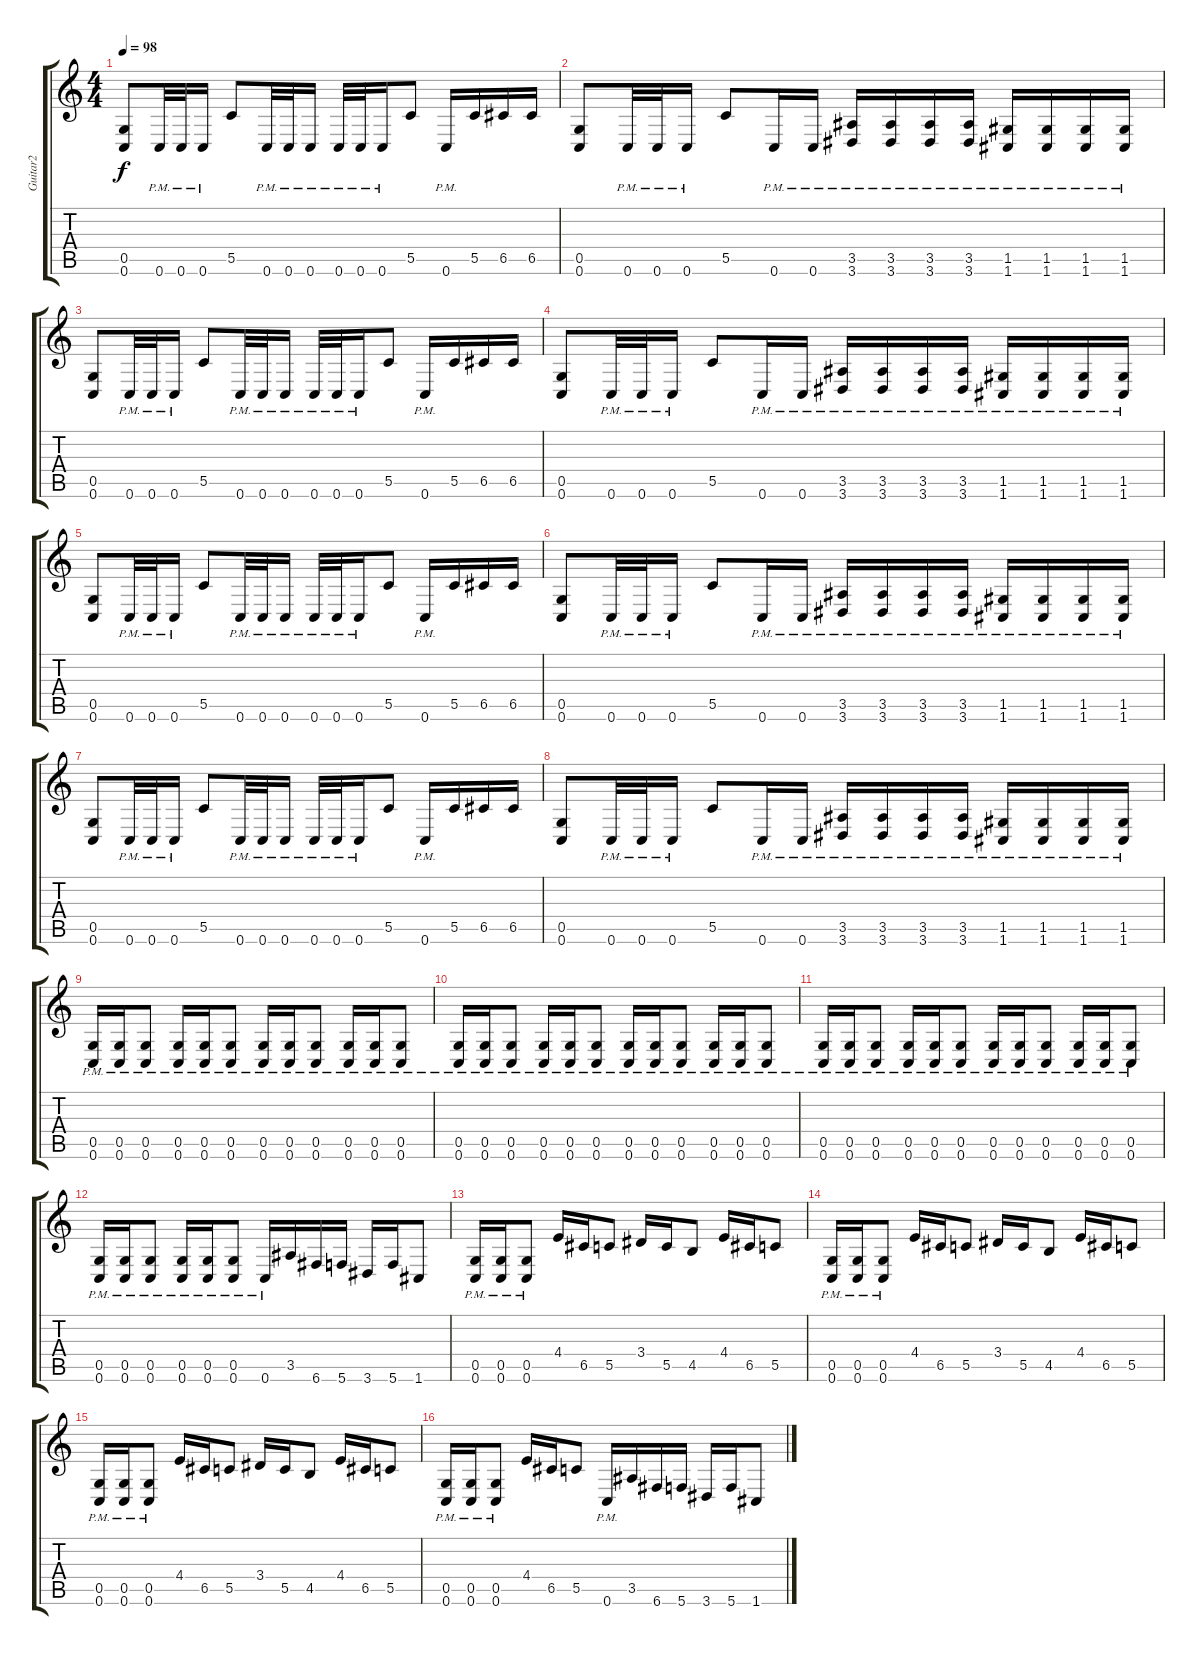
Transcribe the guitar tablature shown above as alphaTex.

\track ("Guitar2" "Guitar2") {instrument distortionguitar}
\staff {score tabs}
\tuning (D4 A3 F3 C3 G2 C2) {hide}
\ts (4 4)
\tempo 98
\clef g2
\ks c
(0.5 0.6).8{dy f} 0.6{pm}.32 0.6{pm}.32 0.6{pm}.16 5.5.8 0.6{pm}.32 0.6{pm}.32 0.6{pm}.16 0.6{pm}.32 0.6{pm}.32 0.6{pm}.16 5.5.8 0.6{pm}.16 5.5.16 6.5.16 6.5.16 |
(0.5 0.6).8 0.6{pm}.32 0.6{pm}.32 0.6{pm}.16 5.5.8 0.6{pm}.16 0.6{pm}.16 (3.5{pm} 3.6{pm}).16 (3.5{pm} 3.6{pm}).16 (3.5{pm} 3.6{pm}).16 (3.5{pm} 3.6{pm}).16 (1.5{pm} 1.6{pm}).16 (1.5{pm} 1.6{pm}).16 (1.5{pm} 1.6{pm}).16 (1.5{pm} 1.6{pm}).16 |
(0.5 0.6).8 0.6{pm}.32 0.6{pm}.32 0.6{pm}.16 5.5.8 0.6{pm}.32 0.6{pm}.32 0.6{pm}.16 0.6{pm}.32 0.6{pm}.32 0.6{pm}.16 5.5.8 0.6{pm}.16 5.5.16 6.5.16 6.5.16 |
(0.5 0.6).8 0.6{pm}.32 0.6{pm}.32 0.6{pm}.16 5.5.8 0.6{pm}.16 0.6{pm}.16 (3.5{pm} 3.6{pm}).16 (3.5{pm} 3.6{pm}).16 (3.5{pm} 3.6{pm}).16 (3.5{pm} 3.6{pm}).16 (1.5{pm} 1.6{pm}).16 (1.5{pm} 1.6{pm}).16 (1.5{pm} 1.6{pm}).16 (1.5{pm} 1.6{pm}).16 |
(0.5 0.6).8 0.6{pm}.32 0.6{pm}.32 0.6{pm}.16 5.5.8 0.6{pm}.32 0.6{pm}.32 0.6{pm}.16 0.6{pm}.32 0.6{pm}.32 0.6{pm}.16 5.5.8 0.6{pm}.16 5.5.16 6.5.16 6.5.16 |
(0.5 0.6).8 0.6{pm}.32 0.6{pm}.32 0.6{pm}.16 5.5.8 0.6{pm}.16 0.6{pm}.16 (3.5{pm} 3.6{pm}).16 (3.5{pm} 3.6{pm}).16 (3.5{pm} 3.6{pm}).16 (3.5{pm} 3.6{pm}).16 (1.5{pm} 1.6{pm}).16 (1.5{pm} 1.6{pm}).16 (1.5{pm} 1.6{pm}).16 (1.5{pm} 1.6{pm}).16 |
(0.5 0.6).8 0.6{pm}.32 0.6{pm}.32 0.6{pm}.16 5.5.8 0.6{pm}.32 0.6{pm}.32 0.6{pm}.16 0.6{pm}.32 0.6{pm}.32 0.6{pm}.16 5.5.8 0.6{pm}.16 5.5.16 6.5.16 6.5.16 |
(0.5 0.6).8 0.6{pm}.32 0.6{pm}.32 0.6{pm}.16 5.5.8 0.6{pm}.16 0.6{pm}.16 (3.5{pm} 3.6{pm}).16 (3.5{pm} 3.6{pm}).16 (3.5{pm} 3.6{pm}).16 (3.5{pm} 3.6{pm}).16 (1.5{pm} 1.6{pm}).16 (1.5{pm} 1.6{pm}).16 (1.5{pm} 1.6{pm}).16 (1.5{pm} 1.6{pm}).16 |
(0.5{pm} 0.6{pm}).16 (0.5{pm} 0.6{pm}).16 (0.5{pm} 0.6{pm}).8 (0.5{pm} 0.6{pm}).16 (0.5{pm} 0.6{pm}).16 (0.5{pm} 0.6{pm}).8 (0.5{pm} 0.6{pm}).16 (0.5{pm} 0.6{pm}).16 (0.5{pm} 0.6{pm}).8 (0.5{pm} 0.6{pm}).16 (0.5{pm} 0.6{pm}).16 (0.5{pm} 0.6{pm}).8 |
(0.5{pm} 0.6{pm}).16 (0.5{pm} 0.6{pm}).16 (0.5{pm} 0.6{pm}).8 (0.5{pm} 0.6{pm}).16 (0.5{pm} 0.6{pm}).16 (0.5{pm} 0.6{pm}).8 (0.5{pm} 0.6{pm}).16 (0.5{pm} 0.6{pm}).16 (0.5{pm} 0.6{pm}).8 (0.5{pm} 0.6{pm}).16 (0.5{pm} 0.6{pm}).16 (0.5{pm} 0.6{pm}).8 |
(0.5{pm} 0.6{pm}).16 (0.5{pm} 0.6{pm}).16 (0.5{pm} 0.6{pm}).8 (0.5{pm} 0.6{pm}).16 (0.5{pm} 0.6{pm}).16 (0.5{pm} 0.6{pm}).8 (0.5{pm} 0.6{pm}).16 (0.5{pm} 0.6{pm}).16 (0.5{pm} 0.6{pm}).8 (0.5{pm} 0.6{pm}).16 (0.5{pm} 0.6{pm}).16 (0.5{pm} 0.6{pm}).8 |
(0.5{pm} 0.6{pm}).16 (0.5{pm} 0.6{pm}).16 (0.5{pm} 0.6{pm}).8 (0.5{pm} 0.6{pm}).16 (0.5{pm} 0.6{pm}).16 (0.5{pm} 0.6{pm}).8 0.6{pm}.16 3.5.16 6.6.16 5.6.16 3.6.16 5.6.16 1.6.8 |
(0.5{pm} 0.6{pm}).16 (0.5{pm} 0.6{pm}).16 (0.5{pm} 0.6{pm}).8 4.4.16 6.5.16 5.5.8 3.4.16 5.5.16 4.5.8 4.4.16 6.5.16 5.5.8 |
(0.5{pm} 0.6{pm}).16 (0.5{pm} 0.6{pm}).16 (0.5{pm} 0.6{pm}).8 4.4.16 6.5.16 5.5.8 3.4.16 5.5.16 4.5.8 4.4.16 6.5.16 5.5.8 |
(0.5{pm} 0.6{pm}).16 (0.5{pm} 0.6{pm}).16 (0.5{pm} 0.6{pm}).8 4.4.16 6.5.16 5.5.8 3.4.16 5.5.16 4.5.8 4.4.16 6.5.16 5.5.8 |
(0.5{pm} 0.6{pm}).16 (0.5{pm} 0.6{pm}).16 (0.5{pm} 0.6{pm}).8 4.4.16 6.5.16 5.5.8 0.6{pm}.16 3.5.16 6.6.16 5.6.16 3.6.16 5.6.16 1.6.8
